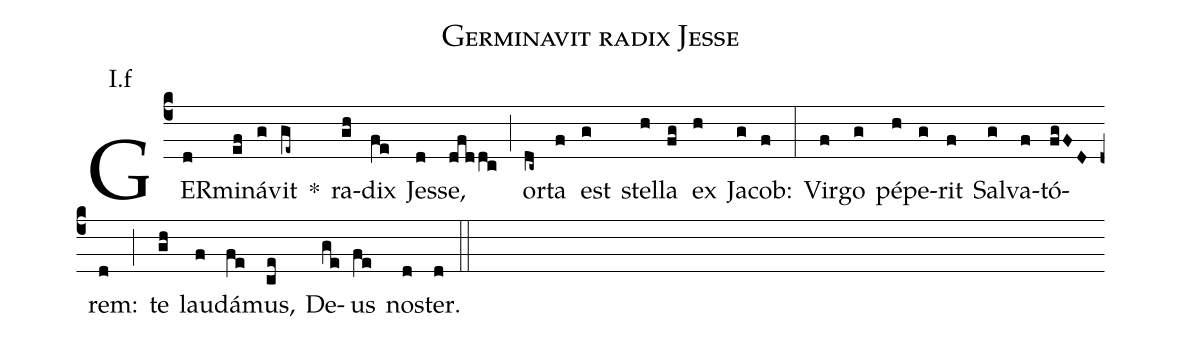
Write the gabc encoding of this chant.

name: Germinavit radix Jesse;
office-part: laudes, 4. ant.;
mode: 1;
annotation: I.f;
%%
(c4)
GER(d)mi(ef)ná(g)vit(ge~) *() ra(gh)dix(fe) Jes(d)se,(dfd/dc) (;)
or(dc~)ta(f) est(g) stel(h)la(fg) ex(h) Ja(g)cob:(f) (:)
Vir(f)go(g) pé(h)pe(g)rit(f) Sal(g)va(f)tó(fgFD)rem:(d) (;)
te(gh) lau(f)dá(fe)mus,(ce) De(ge)us(fe) nos(d)ter.(d) (::)
